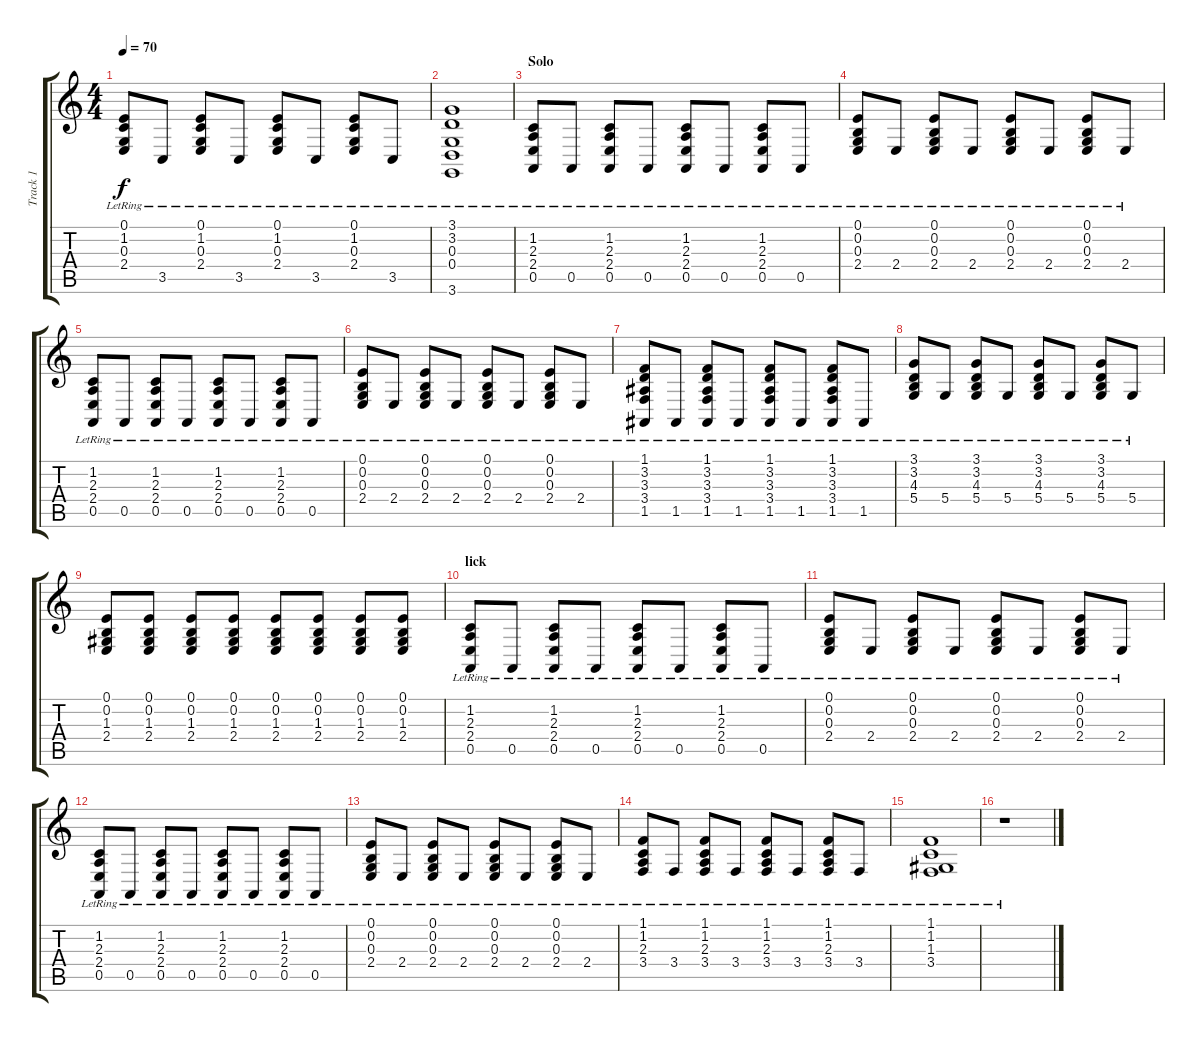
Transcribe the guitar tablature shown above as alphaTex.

\track ("Track 1" "Track 1") {instrument electricgrandpiano}
\staff {score tabs}
\tuning (E4 B3 G3 D3 A2 E2) {hide}
\ts (4 4)
\tempo 70
\clef g2
\ks c
(0.1{lr} 1.2{lr} 0.3{lr} 2.4{lr}).8{dy f} 3.5{lr}.8 (0.1{lr} 1.2{lr} 0.3{lr} 2.4{lr}).8 3.5{lr}.8 (0.1{lr} 1.2{lr} 0.3{lr} 2.4{lr}).8 3.5{lr}.8 (0.1{lr} 1.2{lr} 0.3{lr} 2.4{lr}).8 3.5{lr}.8 |
(3.1 3.2 0.3 0.4 3.6{lr}).1 |
\section ("" "Solo")
(1.2{lr} 2.3{lr} 2.4{lr} 0.5{lr}).8 0.5{lr}.8 (1.2{lr} 2.3{lr} 2.4{lr} 0.5{lr}).8 0.5{lr}.8 (1.2{lr} 2.3{lr} 2.4{lr} 0.5{lr}).8 0.5{lr}.8 (1.2{lr} 2.3{lr} 2.4{lr} 0.5{lr}).8 0.5{lr}.8 |
(0.1{lr} 0.2{lr} 0.3{lr} 2.4{lr}).8 2.4{lr}.8 (0.1{lr} 0.2{lr} 0.3{lr} 2.4{lr}).8 2.4{lr}.8 (0.1{lr} 0.2{lr} 0.3{lr} 2.4{lr}).8 2.4{lr}.8 (0.1{lr} 0.2{lr} 0.3{lr} 2.4{lr}).8 2.4{lr}.8 |
(1.2{lr} 2.3{lr} 2.4{lr} 0.5{lr}).8 0.5{lr}.8 (1.2{lr} 2.3{lr} 2.4{lr} 0.5{lr}).8 0.5{lr}.8 (1.2{lr} 2.3{lr} 2.4{lr} 0.5{lr}).8 0.5{lr}.8 (1.2{lr} 2.3{lr} 2.4{lr} 0.5{lr}).8 0.5{lr}.8 |
(0.1{lr} 0.2{lr} 0.3{lr} 2.4{lr}).8 2.4{lr}.8 (0.1{lr} 0.2{lr} 0.3{lr} 2.4{lr}).8 2.4{lr}.8 (0.1{lr} 0.2{lr} 0.3{lr} 2.4{lr}).8 2.4{lr}.8 (0.1{lr} 0.2{lr} 0.3{lr} 2.4{lr}).8 2.4{lr}.8 |
(1.1{lr} 3.2{lr} 3.3{lr} 3.4{lr} 1.5{lr}).8 1.5{lr}.8 (1.1{lr} 3.2{lr} 3.3{lr} 3.4{lr} 1.5{lr}).8 1.5{lr}.8 (1.1{lr} 3.2{lr} 3.3{lr} 3.4{lr} 1.5{lr}).8 1.5{lr}.8 (1.1{lr} 3.2{lr} 3.3{lr} 3.4{lr} 1.5{lr}).8 1.5{lr}.8 |
(3.1{lr} 3.2{lr} 4.3{lr} 5.4{lr}).8 5.4{lr}.8 (3.1{lr} 3.2{lr} 4.3{lr} 5.4{lr}).8 5.4{lr}.8 (3.1{lr} 3.2{lr} 4.3{lr} 5.4{lr}).8 5.4{lr}.8 (3.1{lr} 3.2{lr} 4.3{lr} 5.4{lr}).8 5.4{lr}.8 |
(0.1 0.2 1.3 2.4).8 (0.1 0.2 1.3 2.4).8 (0.1 0.2 1.3 2.4).8 (0.1 0.2 1.3 2.4).8 (0.1 0.2 1.3 2.4).8 (0.1 0.2 1.3 2.4).8 (0.1 0.2 1.3 2.4).8 (0.1 0.2 1.3 2.4).8 |
\section ("" "lick")
(1.2{lr} 2.3{lr} 2.4{lr} 0.5{lr}).8 0.5{lr}.8 (1.2{lr} 2.3{lr} 2.4{lr} 0.5{lr}).8 0.5{lr}.8 (1.2{lr} 2.3{lr} 2.4{lr} 0.5{lr}).8 0.5{lr}.8 (1.2{lr} 2.3{lr} 2.4{lr} 0.5{lr}).8 0.5{lr}.8 |
(0.1{lr} 0.2{lr} 0.3{lr} 2.4{lr}).8 2.4{lr}.8 (0.1{lr} 0.2{lr} 0.3{lr} 2.4{lr}).8 2.4{lr}.8 (0.1{lr} 0.2{lr} 0.3{lr} 2.4{lr}).8 2.4{lr}.8 (0.1{lr} 0.2{lr} 0.3{lr} 2.4{lr}).8 2.4{lr}.8 |
(1.2{lr} 2.3{lr} 2.4{lr} 0.5{lr}).8 0.5{lr}.8 (1.2{lr} 2.3{lr} 2.4{lr} 0.5{lr}).8 0.5{lr}.8 (1.2{lr} 2.3{lr} 2.4{lr} 0.5{lr}).8 0.5{lr}.8 (1.2{lr} 2.3{lr} 2.4{lr} 0.5{lr}).8 0.5{lr}.8 |
(0.1{lr} 0.2{lr} 0.3{lr} 2.4{lr}).8 2.4{lr}.8 (0.1{lr} 0.2{lr} 0.3{lr} 2.4{lr}).8 2.4{lr}.8 (0.1{lr} 0.2{lr} 0.3{lr} 2.4{lr}).8 2.4{lr}.8 (0.1{lr} 0.2{lr} 0.3{lr} 2.4{lr}).8 2.4{lr}.8 |
(1.1{lr} 1.2{lr} 2.3{lr} 3.4{lr}).8 3.4{lr}.8 (1.1{lr} 1.2{lr} 2.3{lr} 3.4{lr}).8 3.4{lr}.8 (1.1{lr} 1.2{lr} 2.3{lr} 3.4{lr}).8 3.4{lr}.8 (1.1{lr} 1.2{lr} 2.3{lr} 3.4{lr}).8 3.4{lr}.8 |
(1.1{lr} 1.2{lr} 1.3{lr} 3.4{lr}).1 |
r.1
